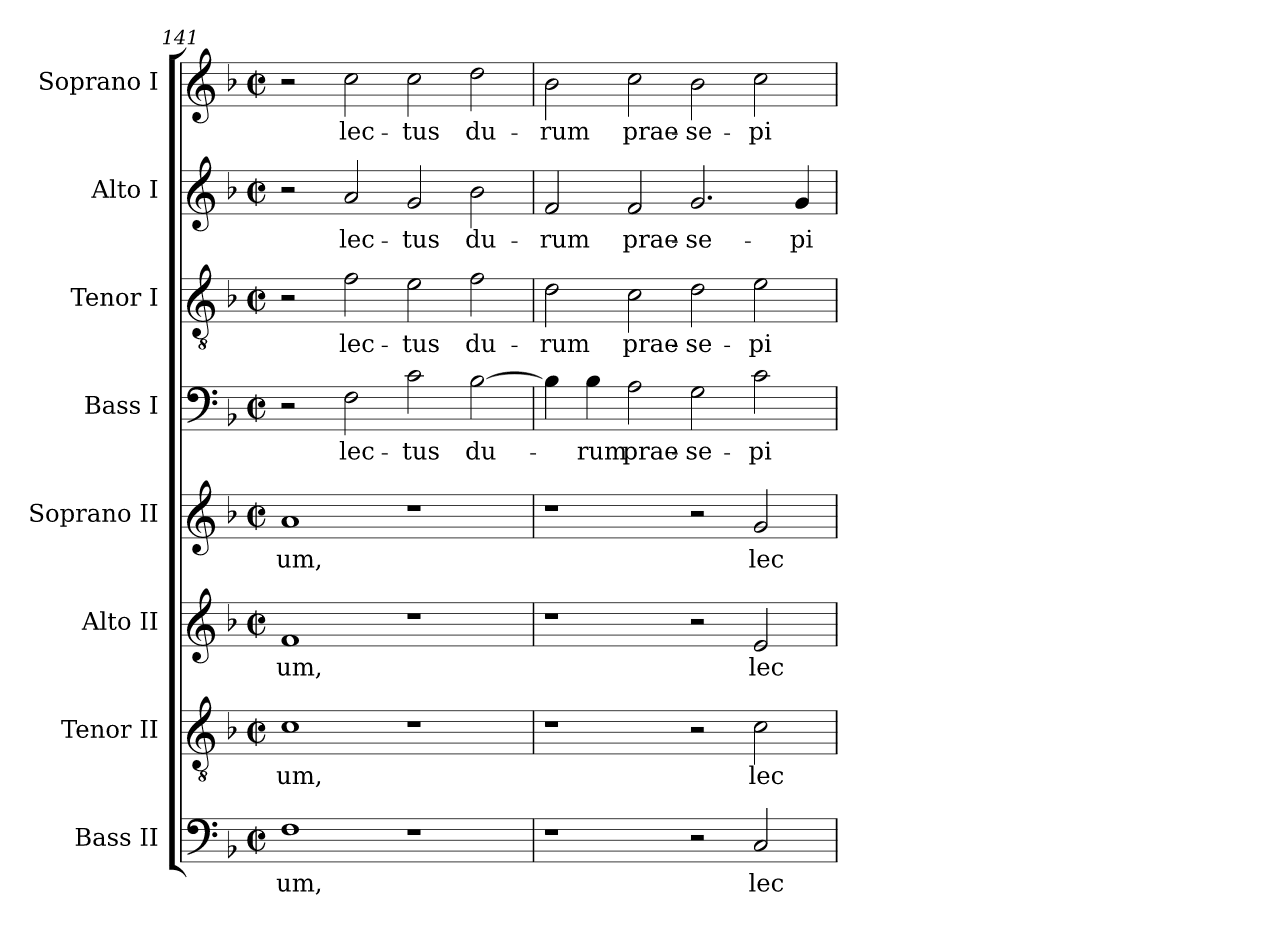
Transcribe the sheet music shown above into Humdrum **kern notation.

**kern	**text	**kern	**text	**kern	**text	**kern	**text	**kern	**text	**kern	**text	**kern	**text	**kern	**text
*part8	*part8	*part7	*part7	*part6	*part6	*part5	*part5	*part4	*part4	*part3	*part3	*part2	*part2	*part1	*part1
*staff8	*staff8	*staff7	*staff7	*staff6	*staff6	*staff5	*staff5	*staff4	*staff4	*staff3	*staff3	*staff2	*staff2	*staff1	*staff1
*I"Bass II	*	*I"Tenor II	*	*I"Alto II	*	*I"Soprano II	*	*I"Bass I	*	*I"Tenor I	*	*I"Alto I	*	*I"Soprano I	*
*I'B. II	*	*I'T. II	*	*I'A. II	*	*	*	*I'B. I	*	*I'T. I	*	*I'A. I	*	*	*
*clefF4	*	*clefGv2	*	*clefG2	*	*clefG2	*	*clefF4	*	*clefGv2	*	*clefG2	*	*clefG2	*
*	*	*ITrd7c12	*	*	*	*	*	*	*	*ITrd7c12	*	*	*	*	*
*k[b-]	*	*k[b-]	*	*k[b-]	*	*k[b-]	*	*k[b-]	*	*k[b-]	*	*k[b-]	*	*k[b-]	*
*F:	*	*F:	*	*F:	*	*F:	*	*F:	*	*F:	*	*F:	*	*F:	*
*M2/2	*	*M2/2	*	*M2/2	*	*M2/2	*	*M2/2	*	*M2/2	*	*M2/2	*	*M2/2	*
*met(c|)	*	*met(c|)	*	*met(c|)	*	*met(c|)	*	*met(c|)	*	*met(c|)	*	*met(c|)	*	*met(c|)	*
=141	=141	=141	=141	=141	=141	=141	=141	=141	=141	=141	=141	=141	=141	=141	=141
!	!LO:LY:b:color=#000000	!	!	!	!	!	!	!	!	!	!	!	!	!	!
!	!	!	!LO:LY:b:color=#000000	!	!	!	!	!	!	!	!	!	!	!	!
!	!	!	!	!	!LO:LY:b:color=#000000	!	!	!	!	!	!	!	!	!	!
!	!	!	!	!	!	!	!LO:LY:b:color=#000000	!	!	!	!	!	!	!	!
1Fi	-um,	1Ci	-um,	1fi	-um,	1ai	-um,	2r	.	2r	.	2r	.	2r	.
!	!	!	!	!	!	!	!	!	!LO:LY:b:color=#000000	!	!	!	!	!	!
!	!	!	!	!	!	!	!	!	!	!	!LO:LY:b:color=#000000	!	!	!	!
!	!	!	!	!	!	!	!	!	!	!	!	!	!LO:LY:b:color=#000000	!	!
!	!	!	!	!	!	!	!	!	!	!	!	!	!	!	!LO:LY:b:color=#000000
.	.	.	.	.	.	.	.	2Fi\	lec-	2Fi\	lec-	2ai/	lec-	2cci\	lec-
!	!	!	!	!	!	!	!	!	!LO:LY:b:color=#000000	!	!	!	!	!	!
!	!	!	!	!	!	!	!	!	!	!	!LO:LY:b:color=#000000	!	!	!	!
!	!	!	!	!	!	!	!	!	!	!	!	!	!LO:LY:b:color=#000000	!	!
!	!	!	!	!	!	!	!	!	!	!	!	!	!	!	!LO:LY:b:color=#000000
1r	.	1r	.	1r	.	1r	.	2ci\	-tus	2Ei\	-tus	2gi/	-tus	2cci\	-tus
!	!	!	!	!	!	!	!	!	!LO:LY:b:color=#000000	!	!	!	!	!	!
!	!	!	!	!	!	!	!	!	!	!	!LO:LY:b:color=#000000	!	!	!	!
!	!	!	!	!	!	!	!	!	!	!	!	!	!LO:LY:b:color=#000000	!	!
!	!	!	!	!	!	!	!	!	!	!	!	!	!	!	!LO:LY:b:color=#000000
.	.	.	.	.	.	.	.	[>2B-i\	du-	2Fi\	du-	2b-i\	du-	2ddi\	du-
=142	=142	=142	=142	=142	=142	=142	=142	=142	=142	=142	=142	=142	=142	=142	=142
!	!	!	!	!	!	!	!	!	!	!	!LO:LY:b:color=#000000	!	!	!	!
!	!	!	!	!	!	!	!	!	!	!	!	!	!LO:LY:b:color=#000000	!	!
!	!	!	!	!	!	!	!	!	!	!	!	!	!	!	!LO:LY:b:color=#000000
1r	.	1r	.	1r	.	1r	.	4B-i\]	.	2Di\	-rum	2fi/	-rum	2b-i\	-rum
!	!	!	!	!	!	!	!	!	!LO:LY:b:color=#000000	!	!	!	!	!	!
.	.	.	.	.	.	.	.	4B-i\	-rum	.	.	.	.	.	.
!	!	!	!	!	!	!	!	!	!LO:LY:b:color=#000000	!	!	!	!	!	!
!	!	!	!	!	!	!	!	!	!	!	!LO:LY:b:color=#000000	!	!	!	!
!	!	!	!	!	!	!	!	!	!	!	!	!	!LO:LY:b:color=#000000	!	!
!	!	!	!	!	!	!	!	!	!	!	!	!	!	!	!LO:LY:b:color=#000000
.	.	.	.	.	.	.	.	2Ai\	prae-	2Ci\	prae-	2fi/	prae-	2cci\	prae-
!	!	!	!	!	!	!	!	!	!LO:LY:b:color=#000000	!	!	!	!	!	!
!	!	!	!	!	!	!	!	!	!	!	!LO:LY:b:color=#000000	!	!	!	!
!	!	!	!	!	!	!	!	!	!	!	!	!	!LO:LY:b:color=#000000	!	!
!	!	!	!	!	!	!	!	!	!	!	!	!	!	!	!LO:LY:b:color=#000000
2r	.	2r	.	2r	.	2r	.	2Gi\	-se-	2Di\	-se-	2.gi/	-se-	2b-i\	-se-
!	!LO:LY:b:color=#000000	!	!	!	!	!	!	!	!	!	!	!	!	!	!
!	!	!	!LO:LY:b:color=#000000	!	!	!	!	!	!	!	!	!	!	!	!
!	!	!	!	!	!LO:LY:b:color=#000000	!	!	!	!	!	!	!	!	!	!
!	!	!	!	!	!	!	!LO:LY:b:color=#000000	!	!	!	!	!	!	!	!
!	!	!	!	!	!	!	!	!	!LO:LY:b:color=#000000	!	!	!	!	!	!
!	!	!	!	!	!	!	!	!	!	!	!LO:LY:b:color=#000000	!	!	!	!
!	!	!	!	!	!	!	!	!	!	!	!	!	!	!	!LO:LY:b:color=#000000
2Ci/	lec-	2Ci\	lec-	2ei/	lec-	2gi/	lec-	2ci\	-pi-	2Ei\	-pi-	.	.	2cci\	-pi-
!	!	!	!	!	!	!	!	!	!	!	!	!	!LO:LY:b:color=#000000	!	!
.	.	.	.	.	.	.	.	.	.	.	.	4gi/	-pi-	.	.
=	=	=	=	=	=	=	=	=	=	=	=	=	=	=	=
*-	*-	*-	*-	*-	*-	*-	*-	*-	*-	*-	*-	*-	*-	*-	*-
